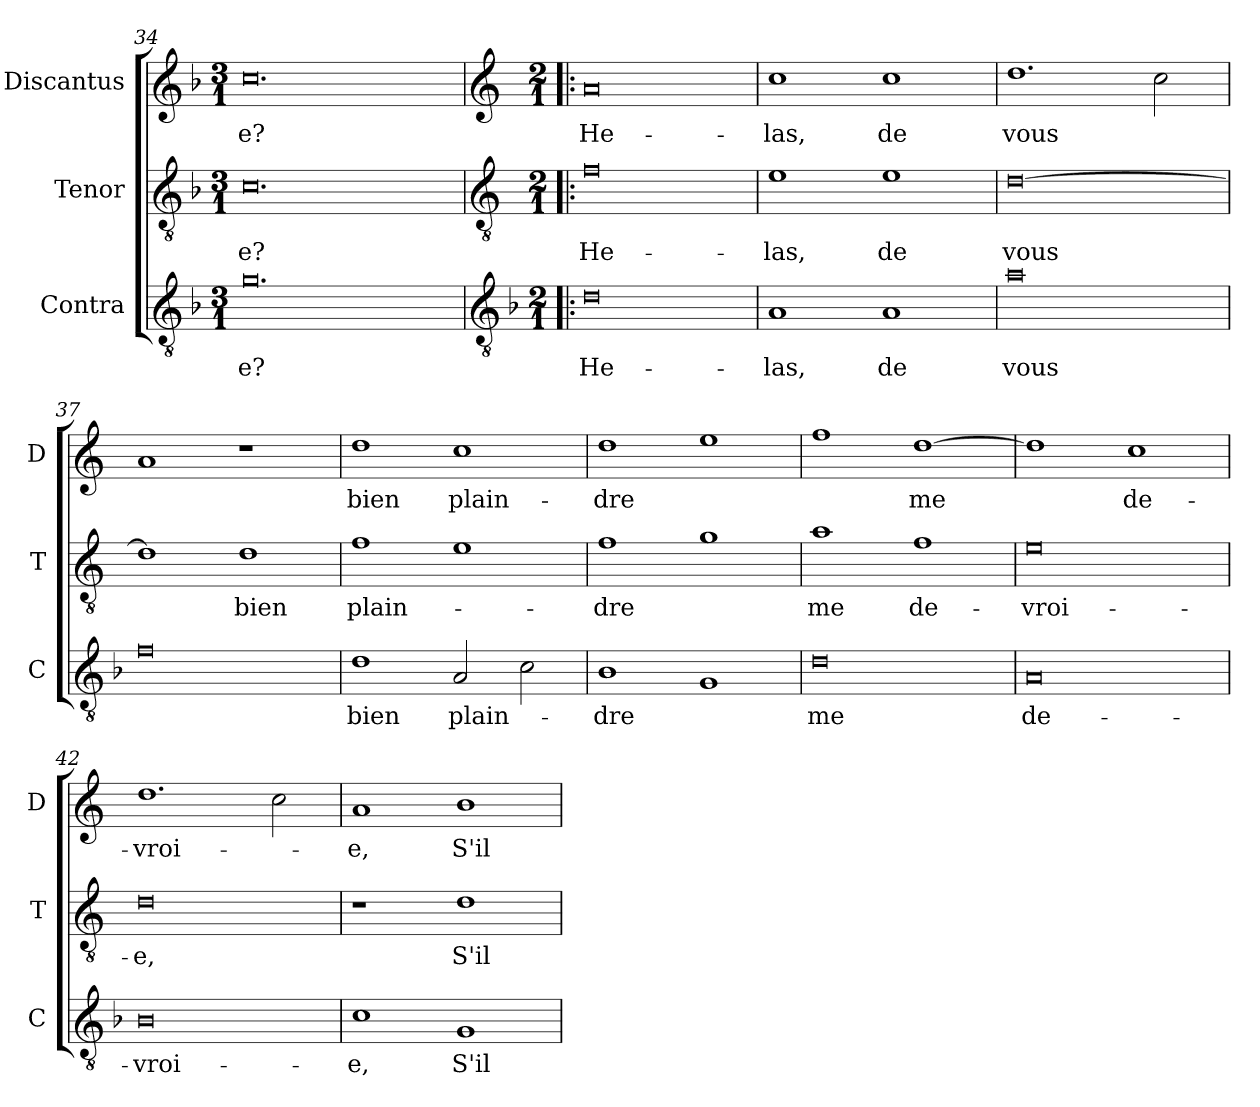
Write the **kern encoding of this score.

**kern	**text	**kern	**text	**kern	**text
*part3	*part3	*part2	*part2	*part1	*part1
*staff3	*staff3	*staff2	*staff2	*staff1	*staff1
*I"Contra	*	*I"Tenor	*	*I"Discantus	*
*I'C	*	*I'T	*	*I'D	*
*clefGv2	*	*clefGv2	*	*clefG2	*
*k[b-]	*	*k[b-]	*	*k[b-]	*
*M3/1	*	*M3/1	*	*M3/1	*
=34	=34	=34	=34	=34	=34
0.g	-e?	0.c	-e?	0.cc	-e?
!!LO:LB:g=z
=!|:	=!|:	=!|:	=!|:	=!|:	=!|:
*clefGv2	*	*clefGv2	*	*clefG2	*
*k[b-]	*	*k[]	*	*k[]	*
*M2/1	*	*M2/1	*	*M2/1	*
0d	He-	0f	He-	0a	He-
=35	=35	=35	=35	=35	=35
1A	-las,	1e	-las,	1cc	-las,
1A	de	1e	de	1cc	de
=36	=36	=36	=36	=36	=36
0a	vous	[0d	vous	1.dd	vous
.	.	.	.	2cc\	.
=37	=37	=37	=37	=37	=37
0f	.	1d]	.	1a	.
.	.	1d	bien	1r	.
=38	=38	=38	=38	=38	=38
1d	bien	1f	plain-	1dd	bien
2A/	plain-	1e	.	1cc	plain-
2c\	.	.	.	.	.
=39	=39	=39	=39	=39	=39
1B-	-dre	1f	-dre	1dd	-dre
1G	.	1g	.	1ee	.
=40	=40	=40	=40	=40	=40
0d	me	1a	me	1ff	.
.	.	1f	de-	[1dd	me
=41	=41	=41	=41	=41	=41
0A	de-	0e	-vroi-	1dd]	.
.	.	.	.	1cc	de-
=42	=42	=42	=42	=42	=42
0B-	-vroi-	0d	-e,	1.dd	-vroi-
.	.	.	.	2cc\	.
=43	=43	=43	=43	=43	=43
1c	-e,	1r	.	1a	-e,
1G	S'il	1d	S'il	1b	S'il
=	=	=	=	=	=
*-	*-	*-	*-	*-	*-
